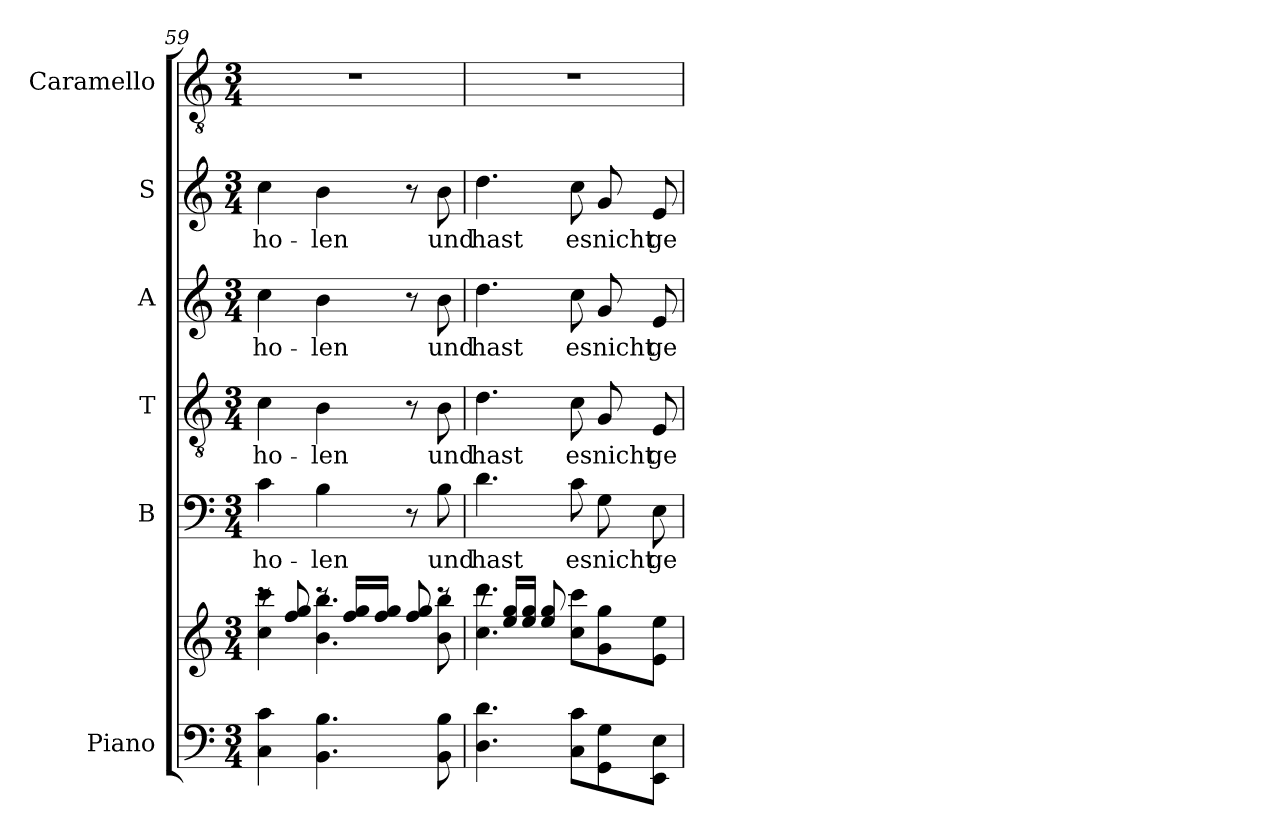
**kern	**kern	**kern	**text	**kern	**text	**kern	**text	**kern	**text	**kern
*part6	*part6	*part5	*part5	*part4	*part4	*part3	*part3	*part2	*part2	*part1
*staff7	*staff6	*staff5	*staff5	*staff4	*staff4	*staff3	*staff3	*staff2	*staff2	*staff1
*I"Piano	*	*I"B	*	*I"T	*	*I"A	*	*I"S	*	*I"Caramello
*I'Pno	*	*I'B	*	*I'T	*	*I'A	*	*I'S	*	*
*clefF4	*clefG2	*clefF4	*	*clefGv2	*	*clefG2	*	*clefG2	*	*clefGv2
*k[]	*k[]	*k[]	*	*k[]	*	*k[]	*	*k[]	*	*k[]
*M3/4	*M3/4	*M3/4	*	*M3/4	*	*M3/4	*	*M3/4	*	*M3/4
=59	=59	=59	=59	=59	=59	=59	=59	=59	=59	=59
*	*^	*	*	*	*	*	*	*	*	*
!	!	!	!	!LO:LY:b	!	!LO:LY:b	!	!LO:LY:b	!	!LO:LY:b	!
4C\ 4c\	8rccc	4cc\ 4ccc\	4c\	ho-	4c\	ho-	4cc\	ho-	4cc\	ho-	2.r
.	8ff/ 8gg/	.	.	.	.	.	.	.	.	.	.
!	!	!	!	!LO:LY:b	!	!LO:LY:b	!	!LO:LY:b	!	!LO:LY:b	!
4.BB\ 4.B\	8rccc	4.b\ 4.bb\	4B\	-len	4B\	-len	4b\	-len	4b\	-len	.
.	16ff/ 16gg/LL	.	.	.	.	.	.	.	.	.	.
.	16ff/ 16gg/JJ	.	.	.	.	.	.	.	.	.	.
.	8ff/ 8gg/	.	8r	.	8r	.	8r	.	8r	.	.
!	!	!	!	!LO:LY:b	!	!LO:LY:b	!	!LO:LY:b	!	!LO:LY:b	!
8BB\ 8B\	8rccc	8b\ 8bb\	8B\	und	8B\	und	8b\	und	8b\	und	.
!!LO:PB:g=z
=60	=60	=60	=60	=60	=60	=60	=60	=60	=60	=60	=60
!	!	!	!	!LO:LY:b	!	!LO:LY:b	!	!LO:LY:b	!	!LO:LY:b	!
4.D\ 4.d\	8rccc	4.cc\ 4.ddd\	4.d\	hast	4.d\	hast	4.dd\	hast	4.dd\	hast	2.r
.	16ee/ 16gg/LL	.	.	.	.	.	.	.	.	.	.
.	16ee/ 16gg/JJ	.	.	.	.	.	.	.	.	.	.
.	8ee/ 8gg/	.	.	.	.	.	.	.	.	.	.
!	!	!	!	!LO:LY:b	!	!LO:LY:b	!	!LO:LY:b	!	!LO:LY:b	!
8C\ 8c\L	8cc\ 8ccc\L	4.ryy	8c\	es	8c\	es	8cc\	es	8cc\	es	.
!	!	!	!	!LO:LY:b	!	!LO:LY:b	!	!LO:LY:b	!	!LO:LY:b	!
8GG\ 8G\	8g\ 8gg\	.	8G\	nicht	8G/	nicht	8g/	nicht	8g/	nicht	.
!	!	!	!	!LO:LY:b	!	!LO:LY:b	!	!LO:LY:b	!	!LO:LY:b	!
8EE\ 8E\J	8e\ 8ee\J	.	8E\	ge-	8E/	ge-	8e/	ge-	8e/	ge-	.
*	*v	*v	*	*	*	*	*	*	*	*	*
=	=	=	=	=	=	=	=	=	=	=
*-	*-	*-	*-	*-	*-	*-	*-	*-	*-	*-
